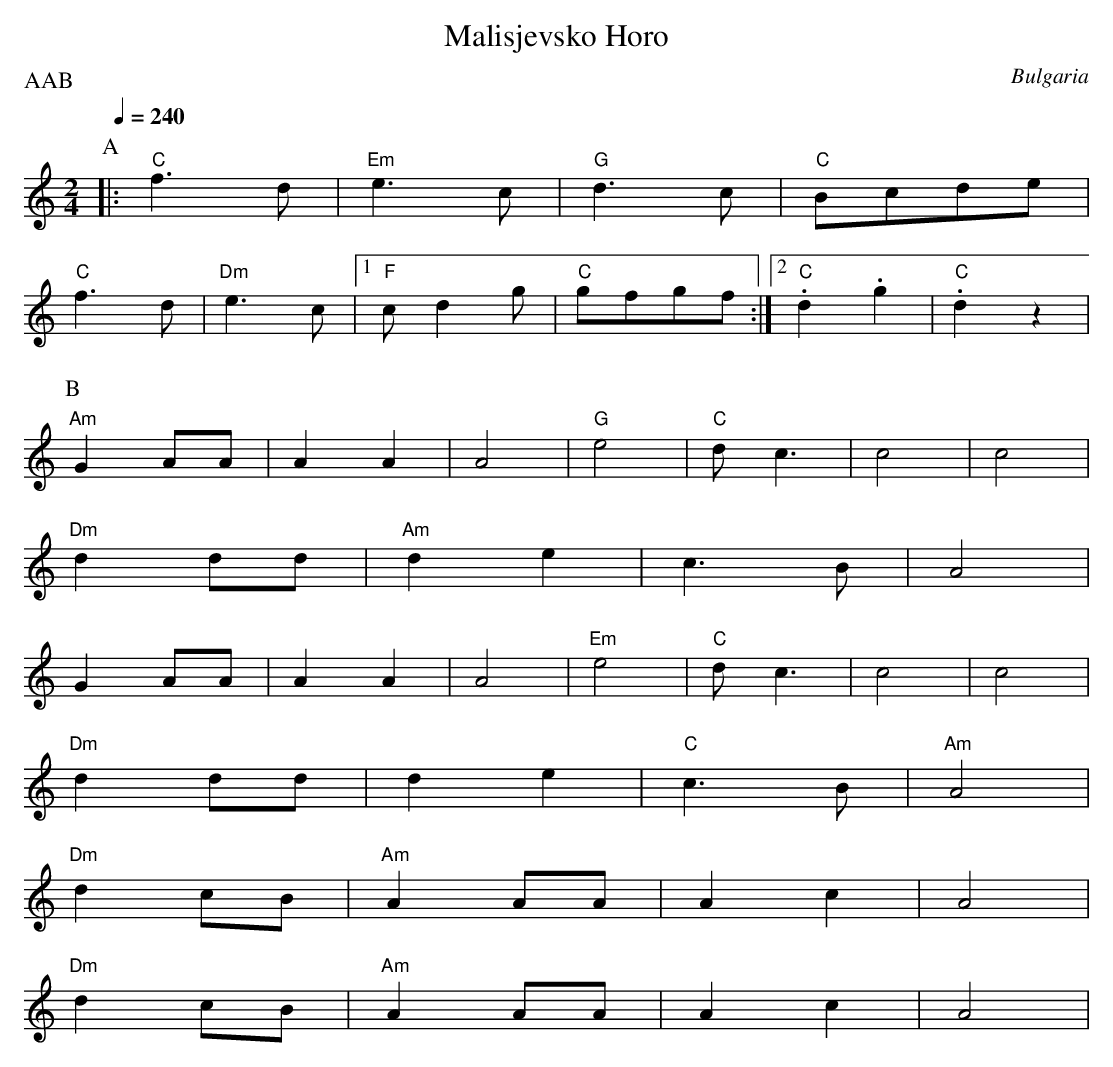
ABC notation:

X:1
T:Malisjevsko Horo
O:Bulgaria
M:2/4
L:1/8
Q:1/4=240
P:AAB
K:C
P:A
|:"C"f3d        |"Em"e3c   |"G" d3c    |"C"Bcde   |
  "C"f3d        |"Dm"e3c   | [1"F" cd2g|"C" gfgf  :| [2 "C".d2.g2|"C" .d2z2|
P:B
K:Am
  "Am"G2AA      |A2A2      |A4         |"G"e4     |\
  "C"dc3        |c4        |c4         |
  "Dm"d2 dd     |"Am"d2 e2 |c3B        |A4        |
  G2AA          |A2A2      |A4         |"Em"e4    |\
  "C"dc3        |c4        |c4         |
  "Dm"d2 dd     |d2 e2     |"C"c3B     |"Am"A4    |
  "Dm"d2 cB     |"Am" A2 AA|A2 c2      |A4        |
  "Dm"d2 cB     |"Am"A2 AA |A2 c2      |A4        |
